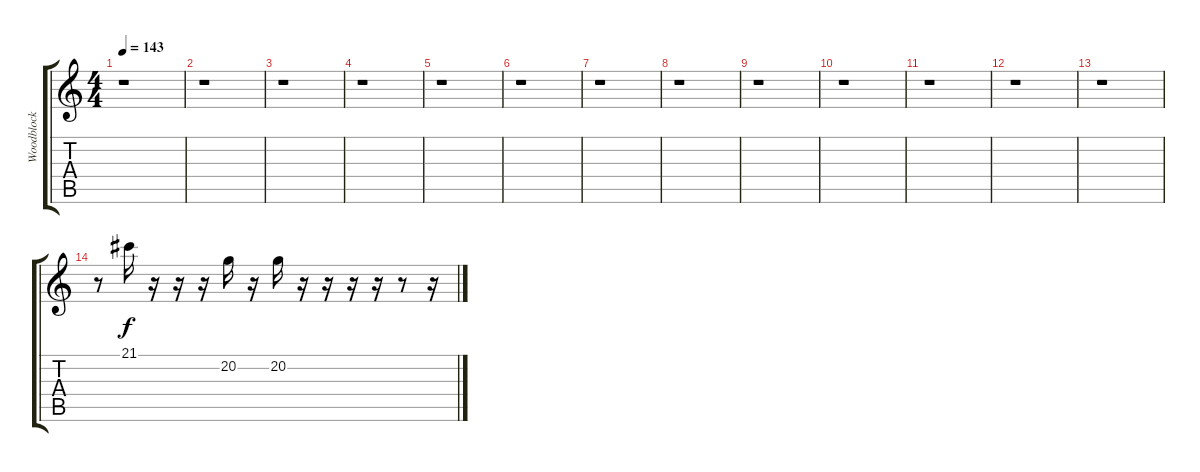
\track ("Woodblock" "Woodblock") {instrument woodblock}
\staff {score tabs}
\tuning (E4 B3 G3 D3 A2 E2) {hide}
\ts (4 4)
\tempo 143
\clef g2
\ks c
r.1{dy f} |
r.1 |
r.1 |
r.1 |
r.1 |
r.1 |
r.1 |
r.1 |
r.1 |
r.1 |
r.1 |
r.1 |
r.1 |
r.8 21.1.16 r.16 r.16 r.16 20.2.16 r.16 20.2.16 r.16 r.16 r.16 r.16 r.8 r.16
